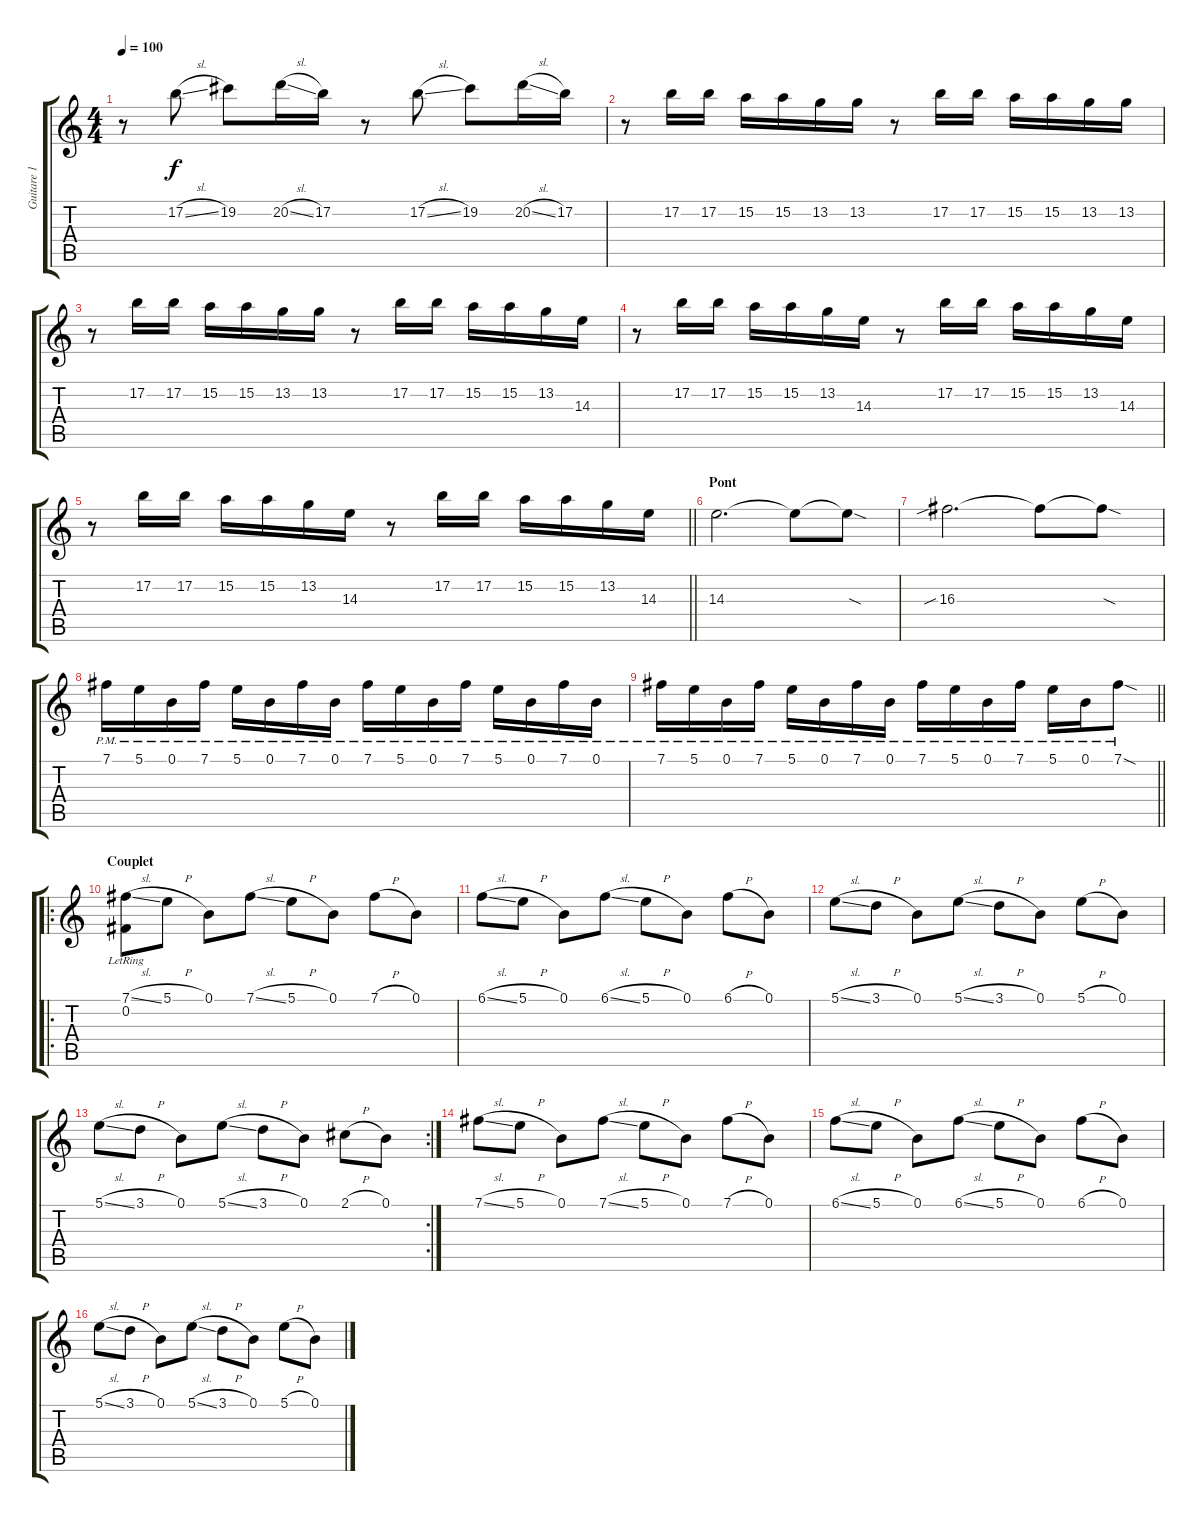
\track ("Guitare 1" "Guitare 1") {instrument distortionguitar}
\staff {score tabs}
\tuning (B3 Gb3 D3 A2 E2 B1) {hide}
\ts (4 4)
\tempo 100
\clef g2
\ks c
r.8{dy f} 17.2{sl}.8 19.2.8 20.2{sl}.16 17.2.16 r.8 17.2{sl}.8 19.2.8 20.2{sl}.16 17.2.16 |
r.8 17.2.16 17.2.16 15.2.16 15.2.16 13.2.16 13.2.16 r.8 17.2.16 17.2.16 15.2.16 15.2.16 13.2.16 13.2.16 |
r.8 17.2.16 17.2.16 15.2.16 15.2.16 13.2.16 13.2.16 r.8 17.2.16 17.2.16 15.2.16 15.2.16 13.2.16 14.3.16 |
r.8 17.2.16 17.2.16 15.2.16 15.2.16 13.2.16 14.3.16 r.8 17.2.16 17.2.16 15.2.16 15.2.16 13.2.16 14.3.16 |
\barLineRight lightlight
r.8 17.2.16 17.2.16 15.2.16 15.2.16 13.2.16 14.3.16 r.8 17.2.16 17.2.16 15.2.16 15.2.16 13.2.16 14.3.16 |
\section ("" "Pont")
14.3.2{d} 14.3{t}.8 14.3{sod t}.8 |
16.3{sib}.2{d} 16.3{t}.8 16.3{sod t}.8 |
7.1{pm}.16 5.1{pm}.16 0.1{pm}.16 7.1{pm}.16 5.1{pm}.16 0.1{pm}.16 7.1{pm}.16 0.1{pm}.16 7.1{pm}.16 5.1{pm}.16 0.1{pm}.16 7.1{pm}.16 5.1{pm}.16 0.1{pm}.16 7.1{pm}.16 0.1{pm}.16 |
\barLineRight lightlight
7.1{pm}.16 5.1{pm}.16 0.1{pm}.16 7.1{pm}.16 5.1{pm}.16 0.1{pm}.16 7.1{pm}.16 0.1{pm}.16 7.1{pm}.16 5.1{pm}.16 0.1{pm}.16 7.1{pm}.16 5.1{pm}.16 0.1{pm}.16 7.1{sod pm}.8 |
\ro
\section ("" "Couplet")
(7.1{sl} 0.2{lr}).8 5.1{h}.8 0.1.8 7.1{sl}.8 5.1{h}.8 0.1.8 7.1{h}.8 0.1.8 |
6.1{sl}.8 5.1{h}.8 0.1.8 6.1{sl}.8 5.1{h}.8 0.1.8 6.1{h}.8 0.1.8 |
5.1{sl}.8 3.1{h}.8 0.1.8 5.1{sl}.8 3.1{h}.8 0.1.8 5.1{h}.8 0.1.8 |
\rc 2
5.1{sl}.8 3.1{h}.8 0.1.8 5.1{sl}.8 3.1{h}.8 0.1.8 2.1{h}.8 0.1.8 |
7.1{sl}.8 5.1{h}.8 0.1.8 7.1{sl}.8 5.1{h}.8 0.1.8 7.1{h}.8 0.1.8 |
6.1{sl}.8 5.1{h}.8 0.1.8 6.1{sl}.8 5.1{h}.8 0.1.8 6.1{h}.8 0.1.8 |
5.1{sl}.8 3.1{h}.8 0.1.8 5.1{sl}.8 3.1{h}.8 0.1.8 5.1{h}.8 0.1.8
